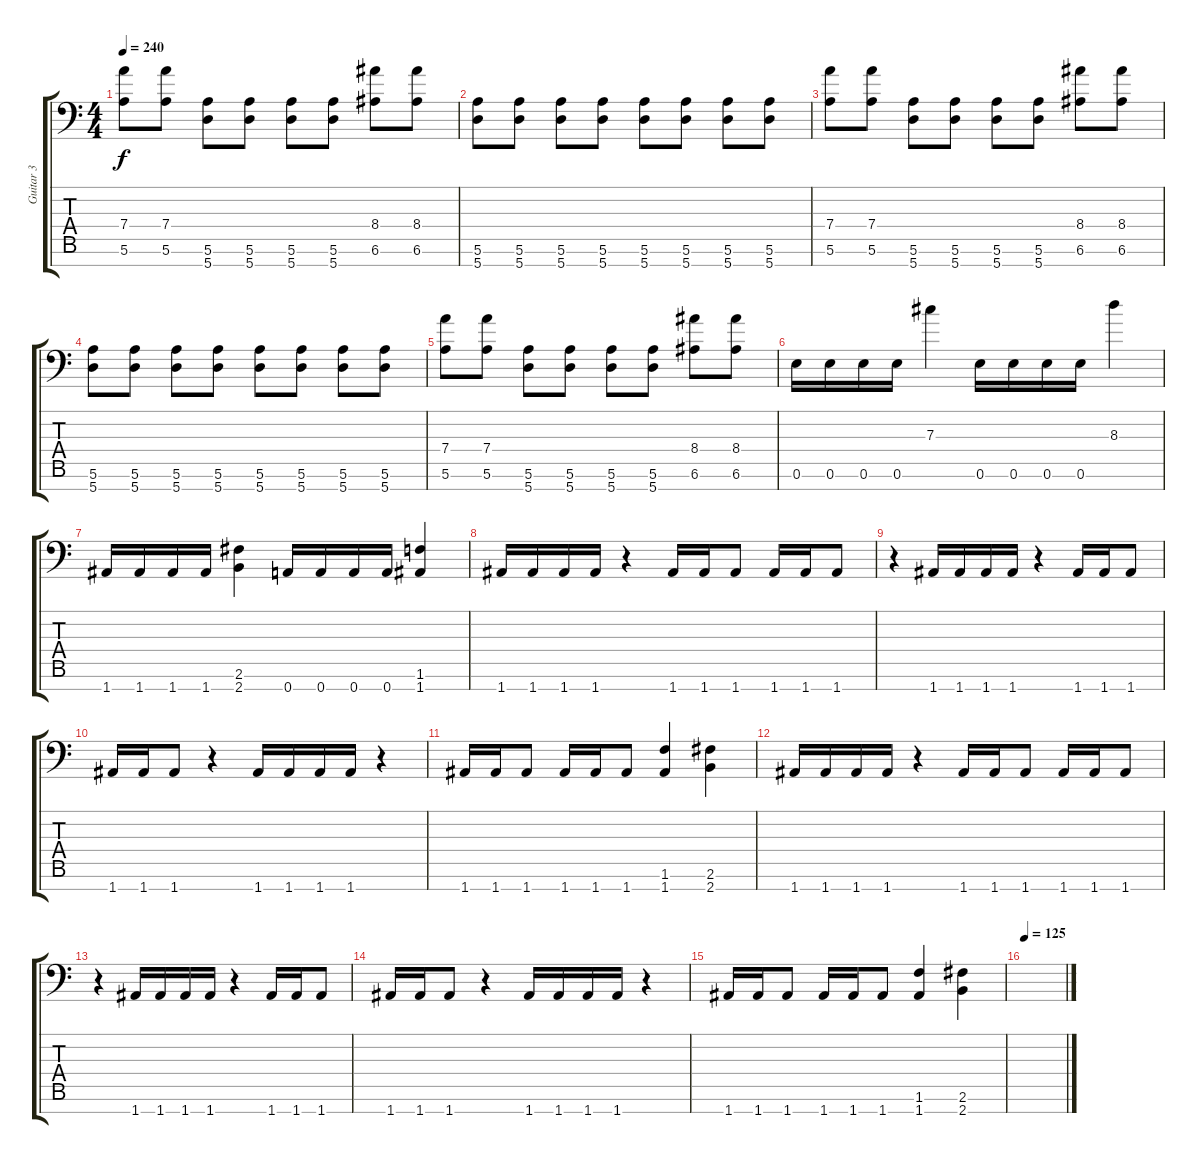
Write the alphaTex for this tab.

\track ("Guitar 3" "Guitar 3") {instrument distortionguitar}
\staff {score tabs}
\tuning (E4 B3 Gb3 D3 A2 E2 A1) {hide}
\ts (4 4)
\tempo 240
\clef f4
\ks c
(7.4 5.6).8{dy f} (7.4 5.6).8 (5.6 5.7).8 (5.6 5.7).8 (5.6 5.7).8 (5.6 5.7).8 (8.4 6.6).8 (8.4 6.6).8 |
(5.6 5.7).8 (5.6 5.7).8 (5.6 5.7).8 (5.6 5.7).8 (5.6 5.7).8 (5.6 5.7).8 (5.6 5.7).8 (5.6 5.7).8 |
(7.4 5.6).8 (7.4 5.6).8 (5.6 5.7).8 (5.6 5.7).8 (5.6 5.7).8 (5.6 5.7).8 (8.4 6.6).8 (8.4 6.6).8 |
(5.6 5.7).8 (5.6 5.7).8 (5.6 5.7).8 (5.6 5.7).8 (5.6 5.7).8 (5.6 5.7).8 (5.6 5.7).8 (5.6 5.7).8 |
(7.4 5.6).8 (7.4 5.6).8 (5.6 5.7).8 (5.6 5.7).8 (5.6 5.7).8 (5.6 5.7).8 (8.4 6.6).8 (8.4 6.6).8 |
0.6.16 0.6.16 0.6.16 0.6.16 7.3.4 0.6.16 0.6.16 0.6.16 0.6.16 8.3.4 |
1.7.16 1.7.16 1.7.16 1.7.16 (2.6 2.7).4 0.7.16 0.7.16 0.7.16 0.7.16 (1.6 1.7).4 |
1.7.16 1.7.16 1.7.16 1.7.16 r.4 1.7.16 1.7.16 1.7.8 1.7.16 1.7.16 1.7.8 |
r.4 1.7.16 1.7.16 1.7.16 1.7.16 r.4 1.7.16 1.7.16 1.7.8 |
1.7.16 1.7.16 1.7.8 r.4 1.7.16 1.7.16 1.7.16 1.7.16 r.4 |
1.7.16 1.7.16 1.7.8 1.7.16 1.7.16 1.7.8 (1.6 1.7).4 (2.6 2.7).4 |
1.7.16 1.7.16 1.7.16 1.7.16 r.4 1.7.16 1.7.16 1.7.8 1.7.16 1.7.16 1.7.8 |
r.4 1.7.16 1.7.16 1.7.16 1.7.16 r.4 1.7.16 1.7.16 1.7.8 |
1.7.16 1.7.16 1.7.8 r.4 1.7.16 1.7.16 1.7.16 1.7.16 r.4 |
1.7.16 1.7.16 1.7.8 1.7.16 1.7.16 1.7.8 (1.6 1.7).4 (2.6 2.7).4 |
\tempo 125
